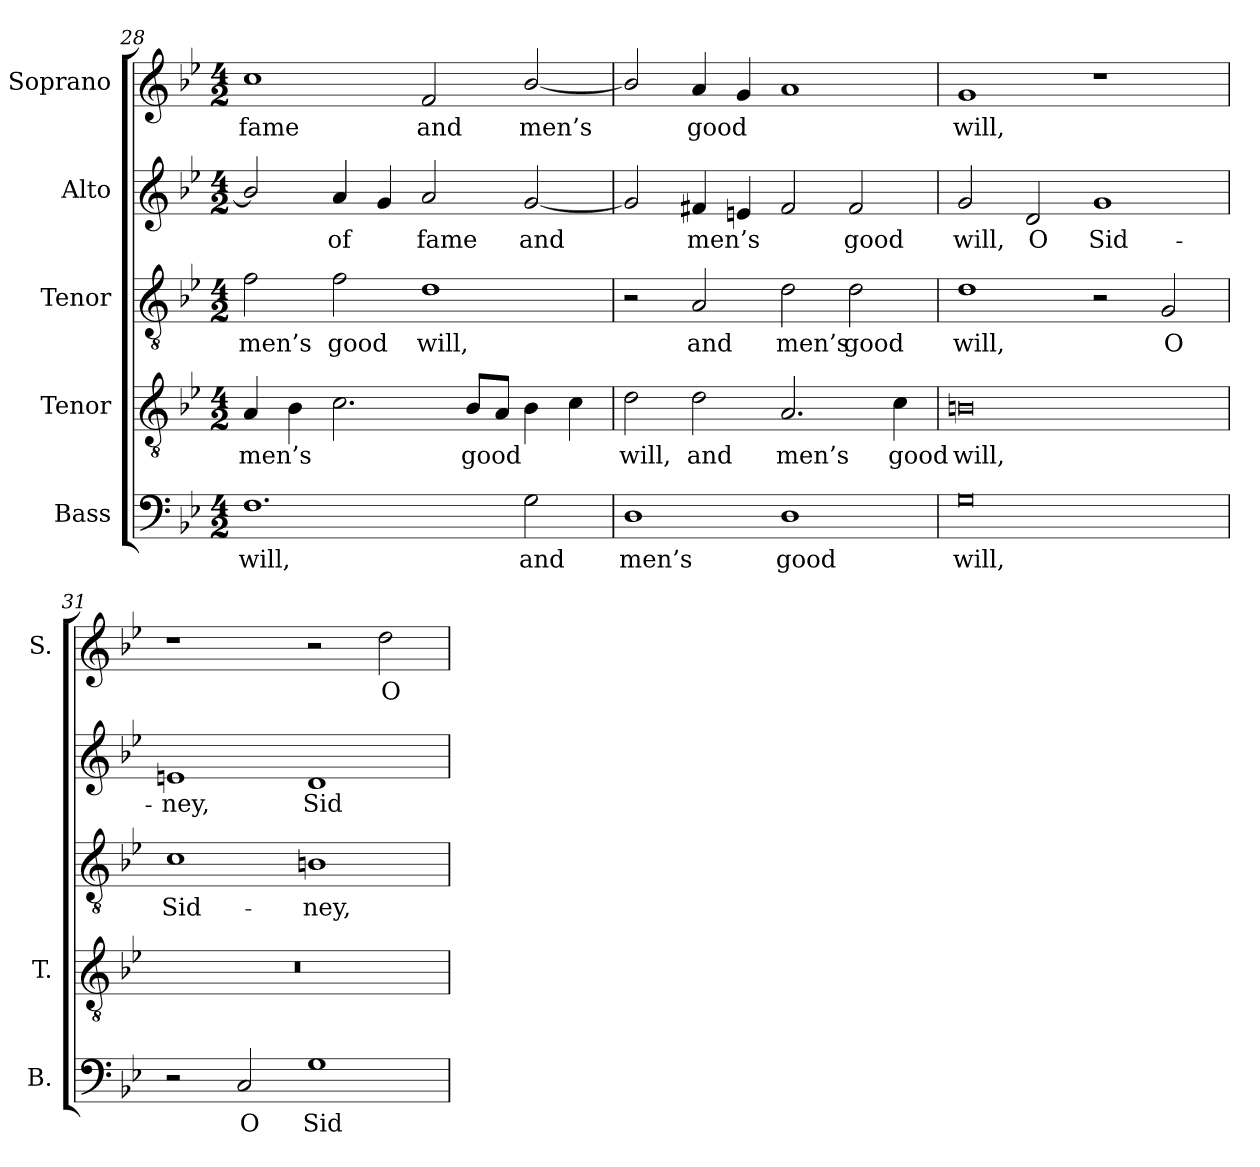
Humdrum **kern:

**kern	**text	**kern	**text	**kern	**text	**kern	**text	**kern	**text
*part5	*part5	*part4	*part4	*part3	*part3	*part2	*part2	*part1	*part1
*staff5	*staff5	*staff4	*staff4	*staff3	*staff3	*staff2	*staff2	*staff1	*staff1
*I"Bass	*	*I"Tenor	*	*I"Tenor	*	*I"Alto	*	*I"Soprano	*
*I'B.	*	*I'T.	*	*	*	*	*	*I'S.	*
*clefF4	*	*clefGv2	*	*clefGv2	*	*clefG2	*	*clefG2	*
*	*	*ITrd7c12	*	*ITrd7c12	*	*ITrd7c12	*	*	*
*k[b-e-]	*	*k[b-e-]	*	*k[b-e-]	*	*k[b-e-]	*	*k[b-e-]	*
*B-:	*	*B-:	*	*B-:	*	*B-:	*	*B-:	*
*M4/2	*	*M4/2	*	*M4/2	*	*M4/2	*	*M4/2	*
=28	=28	=28	=28	=28	=28	=28	=28	=28	=28
!	!LO:LY:b:color=#000000	!	!	!	!	!	!	!	!
!	!	!	!LO:LY:b:color=#000000	!	!	!	!	!	!
!	!	!	!	!	!LO:LY:b:color=#000000	!	!	!	!
!	!	!	!	!	!	!	!	!	!LO:LY:b:color=#000000
1.Fi	will,	4AAi/	men’s	2Fi\	men’s	2B-i/]	.	1cci	fame
.	.	4BB-i\	.	.	.	.	.	.	.
!	!	!	!	!	!LO:LY:b:color=#000000	!	!	!	!
!	!	!	!	!	!	!	!LO:LY:b:color=#000000	!	!
.	.	2.Ci\	.	2Fi\	good	4Ai/	of	.	.
.	.	.	.	.	.	4Gi/	.	.	.
!	!	!	!	!	!LO:LY:b:color=#000000	!	!	!	!
!	!	!	!	!	!	!	!LO:LY:b:color=#000000	!	!
!	!	!	!	!	!	!	!	!	!LO:LY:b:color=#000000
.	.	.	.	1Di	will,	2Ai/	fame	2fi/	and
!	!	!	!LO:LY:b:color=#000000	!	!	!	!	!	!
.	.	8BB-i/L	good	.	.	.	.	.	.
.	.	8AAi/J	.	.	.	.	.	.	.
!	!LO:LY:b:color=#000000	!	!	!	!	!	!	!	!
!	!	!	!	!	!	!	!LO:LY:b:color=#000000	!	!
!	!	!	!	!	!	!	!	!	!LO:LY:b:color=#000000
2Gi\	and	4BB-i\	.	.	.	[2Gi/	and	[2b-i/	men’s
.	.	4Ci\	.	.	.	.	.	.	.
=29	=29	=29	=29	=29	=29	=29	=29	=29	=29
!	!LO:LY:b:color=#000000	!	!	!	!	!	!	!	!
!	!	!	!LO:LY:b:color=#000000	!	!	!	!	!	!
1Di	men’s	2Di\	will,	2r	.	2Gi/]	.	2b-i/]	.
!	!	!	!LO:LY:b:color=#000000	!	!	!	!	!	!
!	!	!	!	!	!LO:LY:b:color=#000000	!	!	!	!
!	!	!	!	!	!	!	!LO:LY:b:color=#000000	!	!
!	!	!	!	!	!	!	!	!	!LO:LY:b:color=#000000
.	.	2Di\	and	2AAi/	and	4F#Xi/	men’s	4ai/	good
.	.	.	.	.	.	4Eni/	.	4gi/	.
!	!LO:LY:b:color=#000000	!	!	!	!	!	!	!	!
!	!	!	!LO:LY:b:color=#000000	!	!	!	!	!	!
!	!	!	!	!	!LO:LY:b:color=#000000	!	!	!	!
1Di	good	2.AAi/	men’s	2Di\	men’s	2F#i/	.	1ai	.
!	!	!	!	!	!LO:LY:b:color=#000000	!	!	!	!
!	!	!	!	!	!	!	!LO:LY:b:color=#000000	!	!
.	.	.	.	2Di\	good	2F#i/	good	.	.
!	!	!	!LO:LY:b:color=#000000	!	!	!	!	!	!
.	.	4Ci\	good	.	.	.	.	.	.
=30	=30	=30	=30	=30	=30	=30	=30	=30	=30
!	!LO:LY:b:color=#000000	!	!	!	!	!	!	!	!
!	!	!	!LO:LY:b:color=#000000	!	!	!	!	!	!
!	!	!	!	!	!LO:LY:b:color=#000000	!	!	!	!
!	!	!	!	!	!	!	!LO:LY:b:color=#000000	!	!
!	!	!	!	!	!	!	!	!	!LO:LY:b:color=#000000
0Gi	will,	0BBni	will,	1Di	will,	2Gi/	will,	1gi	will,
!	!	!	!	!	!	!	!LO:LY:b:color=#000000	!	!
.	.	.	.	.	.	2Di/	O	.	.
!	!	!	!	!	!	!	!LO:LY:b:color=#000000	!	!
.	.	.	.	2r	.	1Gi	Sid-	1r	.
!	!	!	!	!	!LO:LY:b:color=#000000	!	!	!	!
.	.	.	.	2GGi/	O	.	.	.	.
!!LO:LB:g=z
=31	=31	=31	=31	=31	=31	=31	=31	=31	=31
!	!	!LO:N:vis=1	!	!	!	!	!	!	!
!	!	!	!	!	!LO:LY:b:color=#000000	!	!	!	!
!	!	!	!	!	!	!	!LO:LY:b:color=#000000	!	!
2r	.	0r	.	1Ci	Sid-	1Eni	-ney,	1r	.
!	!LO:LY:b:color=#000000	!	!	!	!	!	!	!	!
2Ci/	O	.	.	.	.	.	.	.	.
!	!LO:LY:b:color=#000000	!	!	!	!	!	!	!	!
!	!	!	!	!	!LO:LY:b:color=#000000	!	!	!	!
!	!	!	!	!	!	!	!LO:LY:b:color=#000000	!	!
1Gi	Sid-	.	.	1BBni	-ney,	1Di	Sid-	2r	.
!	!	!	!	!	!	!	!	!	!LO:LY:b:color=#000000
.	.	.	.	.	.	.	.	2ddi\	O
=	=	=	=	=	=	=	=	=	=
*-	*-	*-	*-	*-	*-	*-	*-	*-	*-
